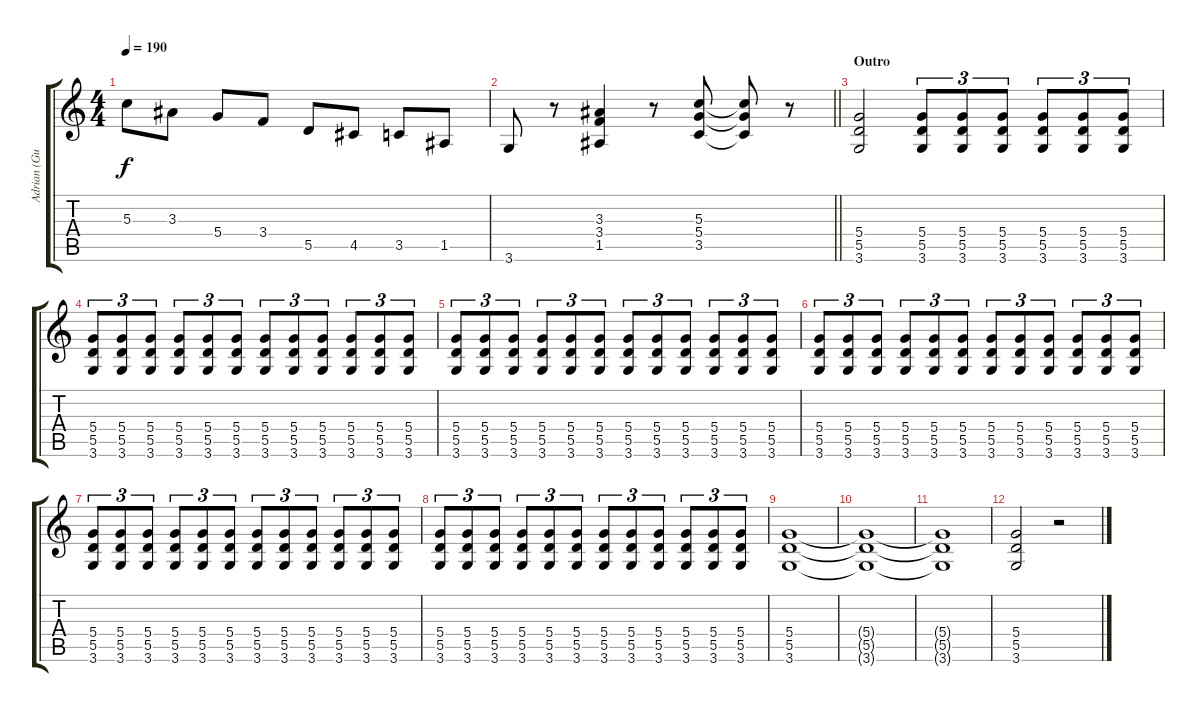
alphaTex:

\track ("Adrian (Guitar)" "Adrian (Gu") {instrument distortionguitar}
\staff {score tabs}
\tuning (E4 B3 G3 D3 A2 E2) {hide}
\ts (4 4)
\tempo 190
\clef g2
\ks c
5.3.8{dy f} 3.3.8 5.4.8 3.4.8 5.5.8 4.5.8 3.5.8 1.5.8 |
\barLineRight lightlight
3.6.8 r.8 (3.3 3.4 1.5).4 r.8 (5.3 5.4 3.5).8 (5.3{t} 5.4{t} 3.5{t}).8 r.8 |
\section ("" "Outro")
(5.4 5.5 3.6).2 (5.4 5.5 3.6).8{tu (3 2)} (5.4 5.5 3.6).8{tu (3 2)} (5.4 5.5 3.6).8{tu (3 2)} (5.4 5.5 3.6).8{tu (3 2)} (5.4 5.5 3.6).8{tu (3 2)} (5.4 5.5 3.6).8{tu (3 2)} |
(5.4 5.5 3.6).8{tu (3 2)} (5.4 5.5 3.6).8{tu (3 2)} (5.4 5.5 3.6).8{tu (3 2)} (5.4 5.5 3.6).8{tu (3 2)} (5.4 5.5 3.6).8{tu (3 2)} (5.4 5.5 3.6).8{tu (3 2)} (5.4 5.5 3.6).8{tu (3 2)} (5.4 5.5 3.6).8{tu (3 2)} (5.4 5.5 3.6).8{tu (3 2)} (5.4 5.5 3.6).8{tu (3 2)} (5.4 5.5 3.6).8{tu (3 2)} (5.4 5.5 3.6).8{tu (3 2)} |
(5.4 5.5 3.6).8{tu (3 2)} (5.4 5.5 3.6).8{tu (3 2)} (5.4 5.5 3.6).8{tu (3 2)} (5.4 5.5 3.6).8{tu (3 2)} (5.4 5.5 3.6).8{tu (3 2)} (5.4 5.5 3.6).8{tu (3 2)} (5.4 5.5 3.6).8{tu (3 2)} (5.4 5.5 3.6).8{tu (3 2)} (5.4 5.5 3.6).8{tu (3 2)} (5.4 5.5 3.6).8{tu (3 2)} (5.4 5.5 3.6).8{tu (3 2)} (5.4 5.5 3.6).8{tu (3 2)} |
(5.4 5.5 3.6).8{tu (3 2)} (5.4 5.5 3.6).8{tu (3 2)} (5.4 5.5 3.6).8{tu (3 2)} (5.4 5.5 3.6).8{tu (3 2)} (5.4 5.5 3.6).8{tu (3 2)} (5.4 5.5 3.6).8{tu (3 2)} (5.4 5.5 3.6).8{tu (3 2)} (5.4 5.5 3.6).8{tu (3 2)} (5.4 5.5 3.6).8{tu (3 2)} (5.4 5.5 3.6).8{tu (3 2)} (5.4 5.5 3.6).8{tu (3 2)} (5.4 5.5 3.6).8{tu (3 2)} |
(5.4 5.5 3.6).8{tu (3 2)} (5.4 5.5 3.6).8{tu (3 2)} (5.4 5.5 3.6).8{tu (3 2)} (5.4 5.5 3.6).8{tu (3 2)} (5.4 5.5 3.6).8{tu (3 2)} (5.4 5.5 3.6).8{tu (3 2)} (5.4 5.5 3.6).8{tu (3 2)} (5.4 5.5 3.6).8{tu (3 2)} (5.4 5.5 3.6).8{tu (3 2)} (5.4 5.5 3.6).8{tu (3 2)} (5.4 5.5 3.6).8{tu (3 2)} (5.4 5.5 3.6).8{tu (3 2)} |
(5.4 5.5 3.6).8{tu (3 2)} (5.4 5.5 3.6).8{tu (3 2)} (5.4 5.5 3.6).8{tu (3 2)} (5.4 5.5 3.6).8{tu (3 2)} (5.4 5.5 3.6).8{tu (3 2)} (5.4 5.5 3.6).8{tu (3 2)} (5.4 5.5 3.6).8{tu (3 2)} (5.4 5.5 3.6).8{tu (3 2)} (5.4 5.5 3.6).8{tu (3 2)} (5.4 5.5 3.6).8{tu (3 2)} (5.4 5.5 3.6).8{tu (3 2)} (5.4 5.5 3.6).8{tu (3 2)} |
(5.4 5.5 3.6).1 |
(5.4{t} 5.5{t} 3.6{t}).1 |
(5.4{t} 5.5{t} 3.6{t}).1 |
(5.4 5.5 3.6).2 r.2
